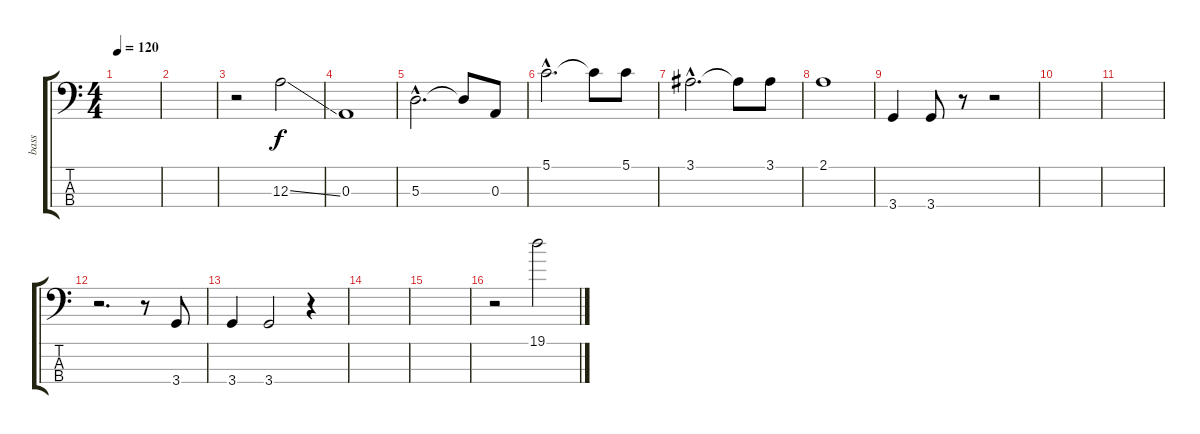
\track ("bass" "bass") {instrument electricbassfinger}
\staff {score tabs}
\tuning (G2 D2 A1 E1) {hide}
\ts (4 4)
\tempo 120
\clef f4
\ks c
|
|
r.2 12.3{ss}.2 |
0.3.1 |
5.3{hac}.2{d} 5.3{t}.8 0.3.8 |
5.1{hac}.2{d} 5.1{t}.8 5.1.8 |
3.1{hac}.2{d} 3.1{t}.8 3.1.8 |
2.1.1 |
3.4.4 3.4.8 r.8 r.2 |
|
|
r.2{d} r.8 3.4.8 |
3.4.4 3.4.2 r.4 |
|
|
r.2 19.1.2
